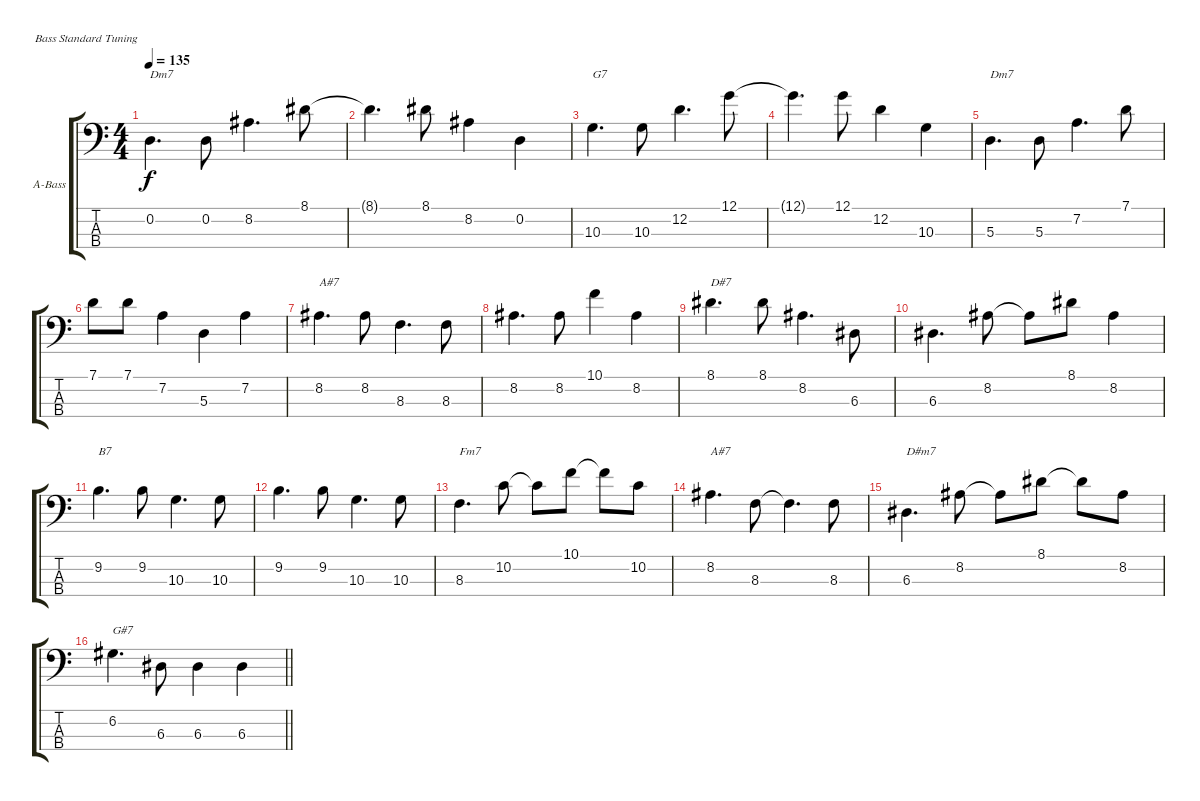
\bracketExtendMode groupsimilarinstruments
\firstSystemTrackNameOrientation horizontal
\otherSystemsTrackNameOrientation horizontal
\track ("basse" "A-Bass") {solo instrument electricbassfinger}
\staff {score tabs}
\tuning (G2 D2 A1 E1)
\ts (4 4)
\tempo 135
\clef f4
\scale
0.28707
\ks c
0.2.4{d txt "Dm7" dy f} 0.2.8 8.2.4{d} 8.1.8 |
\scale
0.23862 8.1{t}.4{d} 8.1.8 8.2.4 0.2.4 |
\scale
0.241887 10.3.4{d txt "G7"} 10.3.8 12.2.4{d} 12.1.8 |
\scale
0.232597 12.1{t}.4{d} 12.1.8 12.2.4 10.3.4 |
\scale
0.288796 5.3.4{d txt "Dm7"} 5.3.8 7.2.4{d} 7.1.8 |
\scale
0.240422 7.1.8 7.1.8 7.2.4 5.3.4 7.2.4 |
\scale
0.241853 8.2.4{d txt "A#7"} 8.2.8 8.3.4{d} 8.3.8 |
\scale
0.228882 8.2.4{d} 8.2.8 10.1.4 8.2.4 |
\scale
0.294514 8.1.4{d txt "D#7"} 8.1.8 8.2.4{d} 6.3.8 |
\scale
0.234698 6.3.4{d} 8.2.8 8.2{t}.8 8.1.8 8.2.4 |
\scale
0.246147 9.2.4{d txt "B7"} 9.2.8 10.3.4{d} 10.3.8 |
\scale
0.224644 9.2.4{d} 9.2.8 10.3.4{d} 10.3.8 |
\scale
0.294514 8.3.4{d txt "Fm7"} 10.2.8 10.2{t}.8 10.1.8 10.1{t}.8 10.2.8 |
\scale
0.233267 8.2.4{d txt "A#7"} 8.3.8 8.3{t}.4{d} 8.3.8 |
\scale
0.247578 6.3.4{d txt "D#m7"} 8.2.8 8.2{t}.8 8.1.8 8.1{t}.8 8.2.8 |
\scale
0.224644
\barLineRight lightlight
6.2.4{d txt "G#7"} 6.3.8 6.3.4 6.3.4
